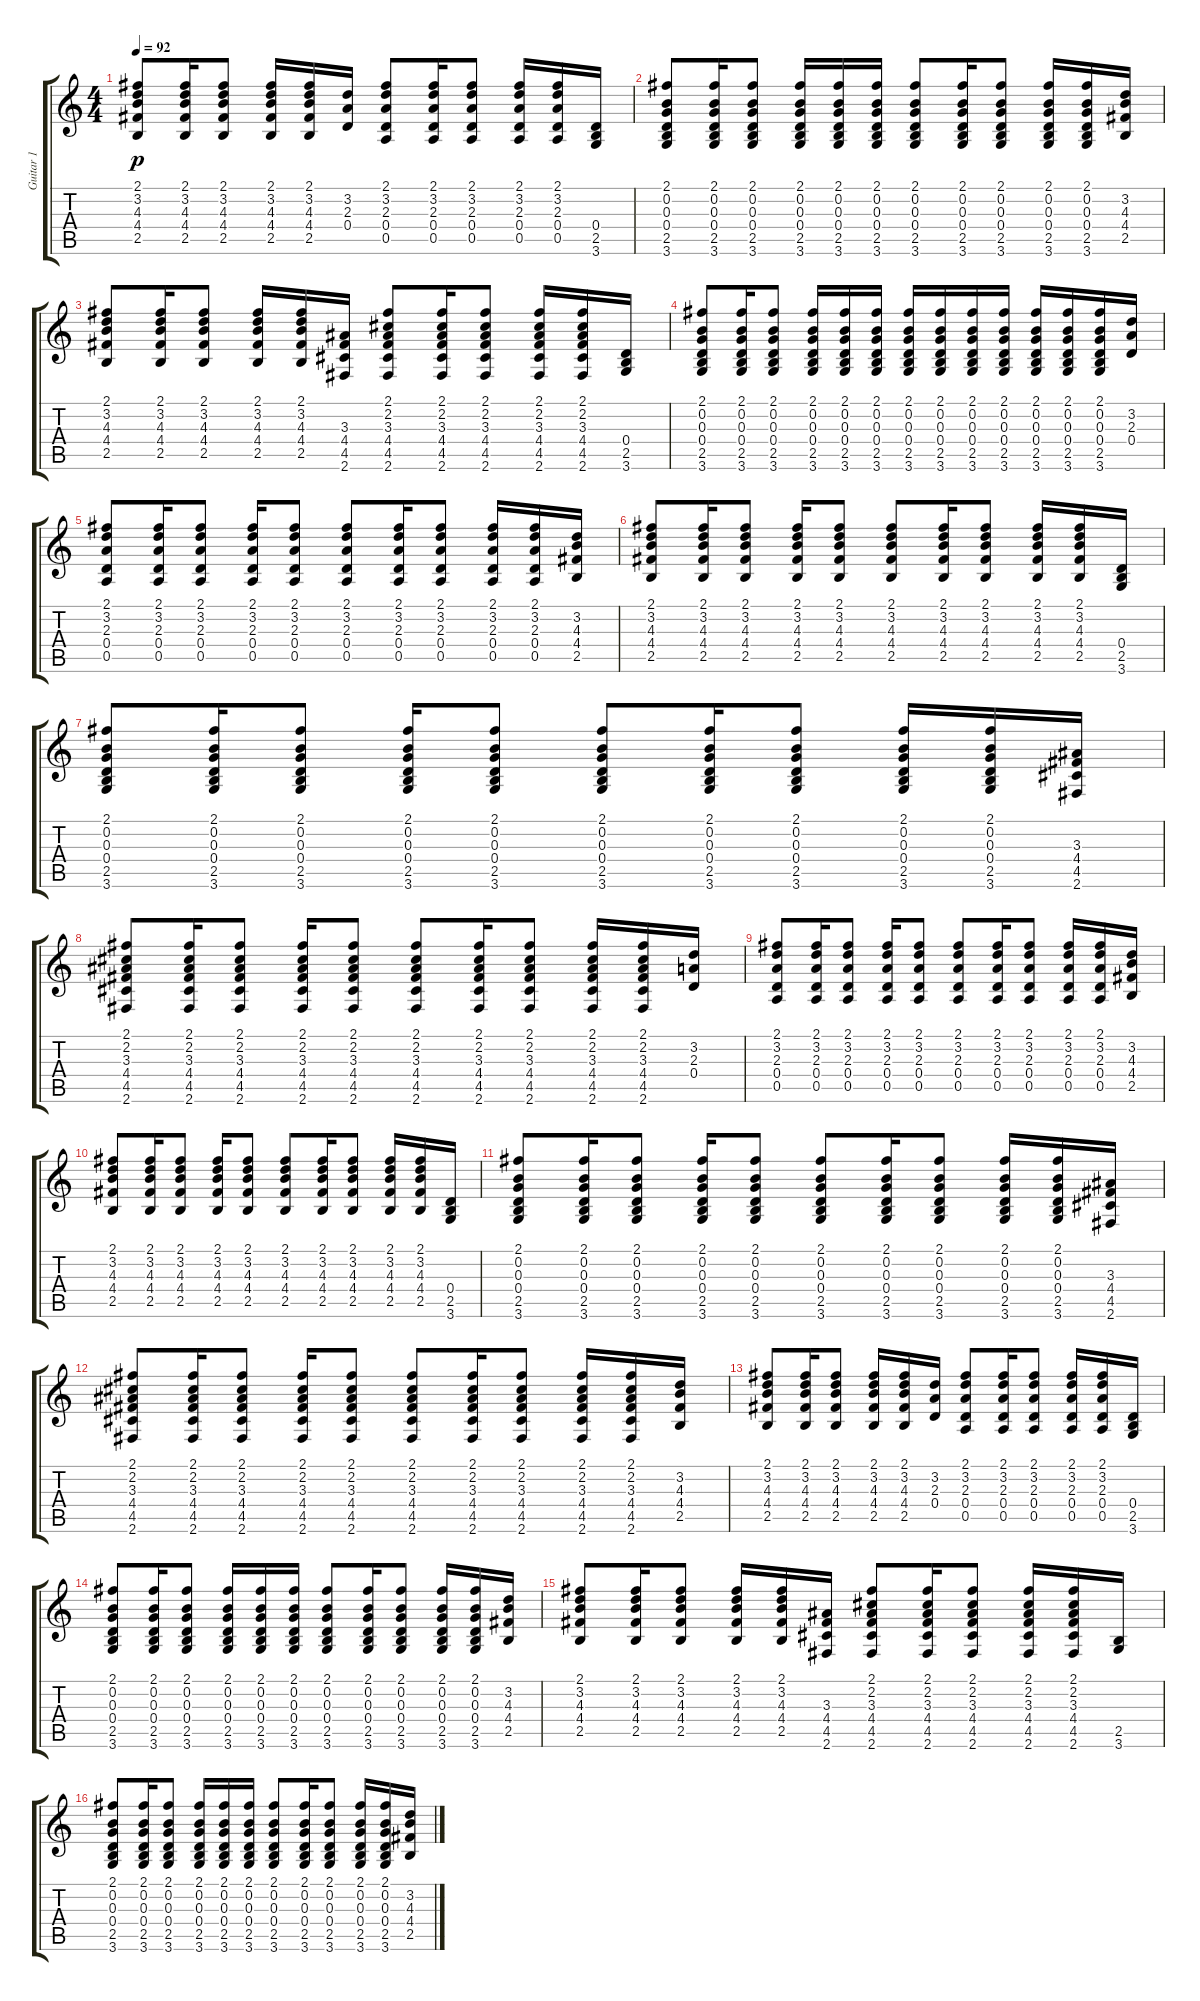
\track ("Guitar 1" "Guitar 1") {instrument acousticguitarsteel}
\staff {score tabs}
\tuning (E4 B3 G3 D3 A2 E2) {hide}
\ts (4 4)
\tempo 92
\clef g2
\ks c
(2.1 3.2 4.3 4.4 2.5).8{dy p} (2.1 3.2 4.3 4.4 2.5).16 (2.1 3.2 4.3 4.4 2.5).8 (2.1 3.2 4.3 4.4 2.5).16 (2.1 3.2 4.3 4.4 2.5).16 (3.2 2.3 0.4).16 (2.1 3.2 2.3 0.4 0.5).8 (2.1 3.2 2.3 0.4 0.5).16 (2.1 3.2 2.3 0.4 0.5).8 (2.1 3.2 2.3 0.4 0.5).16 (2.1 3.2 2.3 0.4 0.5).16 (0.4 2.5 3.6).16 |
(2.1 0.2 0.3 0.4 2.5 3.6).8 (2.1 0.2 0.3 0.4 2.5 3.6).16 (2.1 0.2 0.3 0.4 2.5 3.6).8 (2.1 0.2 0.3 0.4 2.5 3.6).16 (2.1 0.2 0.3 0.4 2.5 3.6).16 (2.1 0.2 0.3 0.4 2.5 3.6).16 (2.1 0.2 0.3 0.4 2.5 3.6).8 (2.1 0.2 0.3 0.4 2.5 3.6).16 (2.1 0.2 0.3 0.4 2.5 3.6).8 (2.1 0.2 0.3 0.4 2.5 3.6).16 (2.1 0.2 0.3 0.4 2.5 3.6).16 (3.2 4.3 4.4 2.5).16 |
(2.1 3.2 4.3 4.4 2.5).8 (2.1 3.2 4.3 4.4 2.5).16 (2.1 3.2 4.3 4.4 2.5).8 (2.1 3.2 4.3 4.4 2.5).16 (2.1 3.2 4.3 4.4 2.5).16 (3.3 4.4 4.5 2.6).16 (2.1 2.2 3.3 4.4 4.5 2.6).8 (2.1 2.2 3.3 4.4 4.5 2.6).16 (2.1 2.2 3.3 4.4 4.5 2.6).8 (2.1 2.2 3.3 4.4 4.5 2.6).16 (2.1 2.2 3.3 4.4 4.5 2.6).16 (0.4 2.5 3.6).16 |
(2.1 0.2 0.3 0.4 2.5 3.6).8 (2.1 0.2 0.3 0.4 2.5 3.6).16 (2.1 0.2 0.3 0.4 2.5 3.6).8 (2.1 0.2 0.3 0.4 2.5 3.6).16 (2.1 0.2 0.3 0.4 2.5 3.6).16 (2.1 0.2 0.3 0.4 2.5 3.6).16 (2.1 0.2 0.3 0.4 2.5 3.6).16 (2.1 0.2 0.3 0.4 2.5 3.6).16 (2.1 0.2 0.3 0.4 2.5 3.6).16 (2.1 0.2 0.3 0.4 2.5 3.6).16 (2.1 0.2 0.3 0.4 2.5 3.6).16 (2.1 0.2 0.3 0.4 2.5 3.6).16 (2.1 0.2 0.3 0.4 2.5 3.6).16 (3.2 2.3 0.4).16 |
(2.1 3.2 2.3 0.4 0.5).8 (2.1 3.2 2.3 0.4 0.5).16 (2.1 3.2 2.3 0.4 0.5).8 (2.1 3.2 2.3 0.4 0.5).16 (2.1 3.2 2.3 0.4 0.5).8 (2.1 3.2 2.3 0.4 0.5).8 (2.1 3.2 2.3 0.4 0.5).16 (2.1 3.2 2.3 0.4 0.5).8 (2.1 3.2 2.3 0.4 0.5).16 (2.1 3.2 2.3 0.4 0.5).16 (3.2 4.3 4.4 2.5).16 |
(2.1 3.2 4.3 4.4 2.5).8 (2.1 3.2 4.3 4.4 2.5).16 (2.1 3.2 4.3 4.4 2.5).8 (2.1 3.2 4.3 4.4 2.5).16 (2.1 3.2 4.3 4.4 2.5).8 (2.1 3.2 4.3 4.4 2.5).8 (2.1 3.2 4.3 4.4 2.5).16 (2.1 3.2 4.3 4.4 2.5).8 (2.1 3.2 4.3 4.4 2.5).16 (2.1 3.2 4.3 4.4 2.5).16 (0.4 2.5 3.6).16 |
(2.1 0.2 0.3 0.4 2.5 3.6).8 (2.1 0.2 0.3 0.4 2.5 3.6).16 (2.1 0.2 0.3 0.4 2.5 3.6).8 (2.1 0.2 0.3 0.4 2.5 3.6).16 (2.1 0.2 0.3 0.4 2.5 3.6).8 (2.1 0.2 0.3 0.4 2.5 3.6).8 (2.1 0.2 0.3 0.4 2.5 3.6).16 (2.1 0.2 0.3 0.4 2.5 3.6).8 (2.1 0.2 0.3 0.4 2.5 3.6).16 (2.1 0.2 0.3 0.4 2.5 3.6).16 (3.3 4.4 4.5 2.6).16 |
(2.1 2.2 3.3 4.4 4.5 2.6).8 (2.1 2.2 3.3 4.4 4.5 2.6).16 (2.1 2.2 3.3 4.4 4.5 2.6).8 (2.1 2.2 3.3 4.4 4.5 2.6).16 (2.1 2.2 3.3 4.4 4.5 2.6).8 (2.1 2.2 3.3 4.4 4.5 2.6).8 (2.1 2.2 3.3 4.4 4.5 2.6).16 (2.1 2.2 3.3 4.4 4.5 2.6).8 (2.1 2.2 3.3 4.4 4.5 2.6).16 (2.1 2.2 3.3 4.4 4.5 2.6).16 (3.2 2.3 0.4).16 |
(2.1 3.2 2.3 0.4 0.5).8 (2.1 3.2 2.3 0.4 0.5).16 (2.1 3.2 2.3 0.4 0.5).8 (2.1 3.2 2.3 0.4 0.5).16 (2.1 3.2 2.3 0.4 0.5).8 (2.1 3.2 2.3 0.4 0.5).8 (2.1 3.2 2.3 0.4 0.5).16 (2.1 3.2 2.3 0.4 0.5).8 (2.1 3.2 2.3 0.4 0.5).16 (2.1 3.2 2.3 0.4 0.5).16 (3.2 4.3 4.4 2.5).16 |
(2.1 3.2 4.3 4.4 2.5).8 (2.1 3.2 4.3 4.4 2.5).16 (2.1 3.2 4.3 4.4 2.5).8 (2.1 3.2 4.3 4.4 2.5).16 (2.1 3.2 4.3 4.4 2.5).8 (2.1 3.2 4.3 4.4 2.5).8 (2.1 3.2 4.3 4.4 2.5).16 (2.1 3.2 4.3 4.4 2.5).8 (2.1 3.2 4.3 4.4 2.5).16 (2.1 3.2 4.3 4.4 2.5).16 (0.4 2.5 3.6).16 |
(2.1 0.2 0.3 0.4 2.5 3.6).8 (2.1 0.2 0.3 0.4 2.5 3.6).16 (2.1 0.2 0.3 0.4 2.5 3.6).8 (2.1 0.2 0.3 0.4 2.5 3.6).16 (2.1 0.2 0.3 0.4 2.5 3.6).8 (2.1 0.2 0.3 0.4 2.5 3.6).8 (2.1 0.2 0.3 0.4 2.5 3.6).16 (2.1 0.2 0.3 0.4 2.5 3.6).8 (2.1 0.2 0.3 0.4 2.5 3.6).16 (2.1 0.2 0.3 0.4 2.5 3.6).16 (3.3 4.4 4.5 2.6).16 |
(2.1 2.2 3.3 4.4 4.5 2.6).8 (2.1 2.2 3.3 4.4 4.5 2.6).16 (2.1 2.2 3.3 4.4 4.5 2.6).8 (2.1 2.2 3.3 4.4 4.5 2.6).16 (2.1 2.2 3.3 4.4 4.5 2.6).8 (2.1 2.2 3.3 4.4 4.5 2.6).8 (2.1 2.2 3.3 4.4 4.5 2.6).16 (2.1 2.2 3.3 4.4 4.5 2.6).8 (2.1 2.2 3.3 4.4 4.5 2.6).16 (2.1 2.2 3.3 4.4 4.5 2.6).16 (3.2 4.3 4.4 2.5).16 |
(2.1 3.2 4.3 4.4 2.5).8 (2.1 3.2 4.3 4.4 2.5).16 (2.1 3.2 4.3 4.4 2.5).8 (2.1 3.2 4.3 4.4 2.5).16 (2.1 3.2 4.3 4.4 2.5).16 (3.2 2.3 0.4).16 (2.1 3.2 2.3 0.4 0.5).8 (2.1 3.2 2.3 0.4 0.5).16 (2.1 3.2 2.3 0.4 0.5).8 (2.1 3.2 2.3 0.4 0.5).16 (2.1 3.2 2.3 0.4 0.5).16 (0.4 2.5 3.6).16 |
(2.1 0.2 0.3 0.4 2.5 3.6).8 (2.1 0.2 0.3 0.4 2.5 3.6).16 (2.1 0.2 0.3 0.4 2.5 3.6).8 (2.1 0.2 0.3 0.4 2.5 3.6).16 (2.1 0.2 0.3 0.4 2.5 3.6).16 (2.1 0.2 0.3 0.4 2.5 3.6).16 (2.1 0.2 0.3 0.4 2.5 3.6).8 (2.1 0.2 0.3 0.4 2.5 3.6).16 (2.1 0.2 0.3 0.4 2.5 3.6).8 (2.1 0.2 0.3 0.4 2.5 3.6).16 (2.1 0.2 0.3 0.4 2.5 3.6).16 (3.2 4.3 4.4 2.5).16 |
(2.1 3.2 4.3 4.4 2.5).8 (2.1 3.2 4.3 4.4 2.5).16 (2.1 3.2 4.3 4.4 2.5).8 (2.1 3.2 4.3 4.4 2.5).16 (2.1 3.2 4.3 4.4 2.5).16 (3.3 4.4 4.5 2.6).16 (2.1 2.2 3.3 4.4 4.5 2.6).8 (2.1 2.2 3.3 4.4 4.5 2.6).16 (2.1 2.2 3.3 4.4 4.5 2.6).8 (2.1 2.2 3.3 4.4 4.5 2.6).16 (2.1 2.2 3.3 4.4 4.5 2.6).16 (2.5 3.6).16 |
(2.1 0.2 0.3 0.4 2.5 3.6).8 (2.1 0.2 0.3 0.4 2.5 3.6).16 (2.1 0.2 0.3 0.4 2.5 3.6).8 (2.1 0.2 0.3 0.4 2.5 3.6).16 (2.1 0.2 0.3 0.4 2.5 3.6).16 (2.1 0.2 0.3 0.4 2.5 3.6).16 (2.1 0.2 0.3 0.4 2.5 3.6).8 (2.1 0.2 0.3 0.4 2.5 3.6).16 (2.1 0.2 0.3 0.4 2.5 3.6).8 (2.1 0.2 0.3 0.4 2.5 3.6).16 (2.1 0.2 0.3 0.4 2.5 3.6).16 (3.2 4.3 4.4 2.5).16
